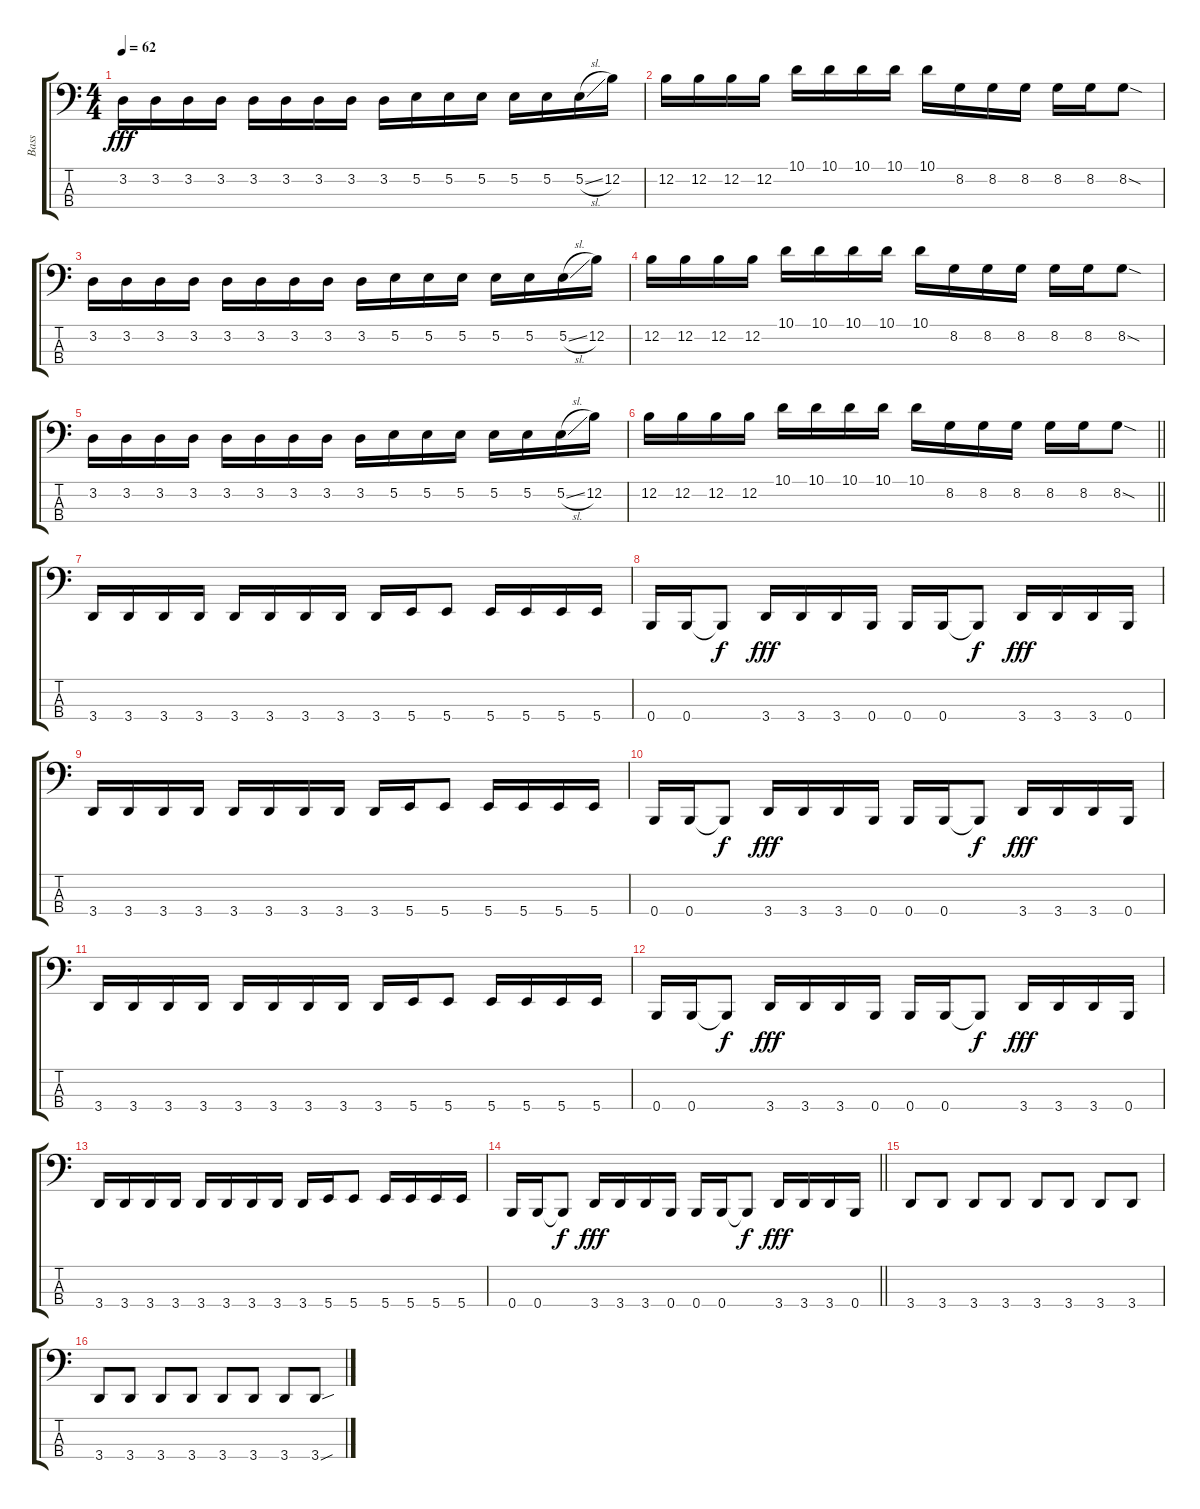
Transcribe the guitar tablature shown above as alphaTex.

\track ("Bass" "Bass") {instrument electricbassfinger}
\staff {score tabs}
\tuning (E2 B1 Gb1 B0) {hide}
\ts (4 4)
\tempo 62
\clef f4
\ks c
3.2.16{dy fff} 3.2.16 3.2.16 3.2.16 3.2.16 3.2.16 3.2.16 3.2.16 3.2.16 5.2.16 5.2.16 5.2.16 5.2.16 5.2.16 5.2{sl}.16 12.2.16 |
12.2.16 12.2.16 12.2.16 12.2.16 10.1.16 10.1.16 10.1.16 10.1.16 10.1.16 8.2.16 8.2.16 8.2.16 8.2.16 8.2.16 8.2{sod}.8 |
3.2.16 3.2.16 3.2.16 3.2.16 3.2.16 3.2.16 3.2.16 3.2.16 3.2.16 5.2.16 5.2.16 5.2.16 5.2.16 5.2.16 5.2{sl}.16 12.2.16 |
12.2.16 12.2.16 12.2.16 12.2.16 10.1.16 10.1.16 10.1.16 10.1.16 10.1.16 8.2.16 8.2.16 8.2.16 8.2.16 8.2.16 8.2{sod}.8 |
3.2.16 3.2.16 3.2.16 3.2.16 3.2.16 3.2.16 3.2.16 3.2.16 3.2.16 5.2.16 5.2.16 5.2.16 5.2.16 5.2.16 5.2{sl}.16 12.2.16 |
\barLineRight lightlight
12.2.16 12.2.16 12.2.16 12.2.16 10.1.16 10.1.16 10.1.16 10.1.16 10.1.16 8.2.16 8.2.16 8.2.16 8.2.16 8.2.16 8.2{sod}.8 |
\section ("" "")
3.4.16 3.4.16 3.4.16 3.4.16 3.4.16 3.4.16 3.4.16 3.4.16 3.4.16 5.4.16 5.4.8 5.4.16 5.4.16 5.4.16 5.4.16 |
0.4.16 0.4.16 0.4{t}.8{dy f} 3.4.16{dy fff} 3.4.16 3.4.16 0.4.16 0.4.16 0.4.16 0.4{t}.8{dy f} 3.4.16{dy fff} 3.4.16 3.4.16 0.4.16 |
3.4.16 3.4.16 3.4.16 3.4.16 3.4.16 3.4.16 3.4.16 3.4.16 3.4.16 5.4.16 5.4.8 5.4.16 5.4.16 5.4.16 5.4.16 |
0.4.16 0.4.16 0.4{t}.8{dy f} 3.4.16{dy fff} 3.4.16 3.4.16 0.4.16 0.4.16 0.4.16 0.4{t}.8{dy f} 3.4.16{dy fff} 3.4.16 3.4.16 0.4.16 |
3.4.16 3.4.16 3.4.16 3.4.16 3.4.16 3.4.16 3.4.16 3.4.16 3.4.16 5.4.16 5.4.8 5.4.16 5.4.16 5.4.16 5.4.16 |
0.4.16 0.4.16 0.4{t}.8{dy f} 3.4.16{dy fff} 3.4.16 3.4.16 0.4.16 0.4.16 0.4.16 0.4{t}.8{dy f} 3.4.16{dy fff} 3.4.16 3.4.16 0.4.16 |
3.4.16 3.4.16 3.4.16 3.4.16 3.4.16 3.4.16 3.4.16 3.4.16 3.4.16 5.4.16 5.4.8 5.4.16 5.4.16 5.4.16 5.4.16 |
\barLineRight lightlight
0.4.16 0.4.16 0.4{t}.8{dy f} 3.4.16{dy fff} 3.4.16 3.4.16 0.4.16 0.4.16 0.4.16 0.4{t}.8{dy f} 3.4.16{dy fff} 3.4.16 3.4.16 0.4.16 |
\section ("" "")
3.4.8 3.4.8 3.4.8 3.4.8 3.4.8 3.4.8 3.4.8 3.4.8 |
3.4.8 3.4.8 3.4.8 3.4.8 3.4.8 3.4.8 3.4.8 3.4{sou}.8
